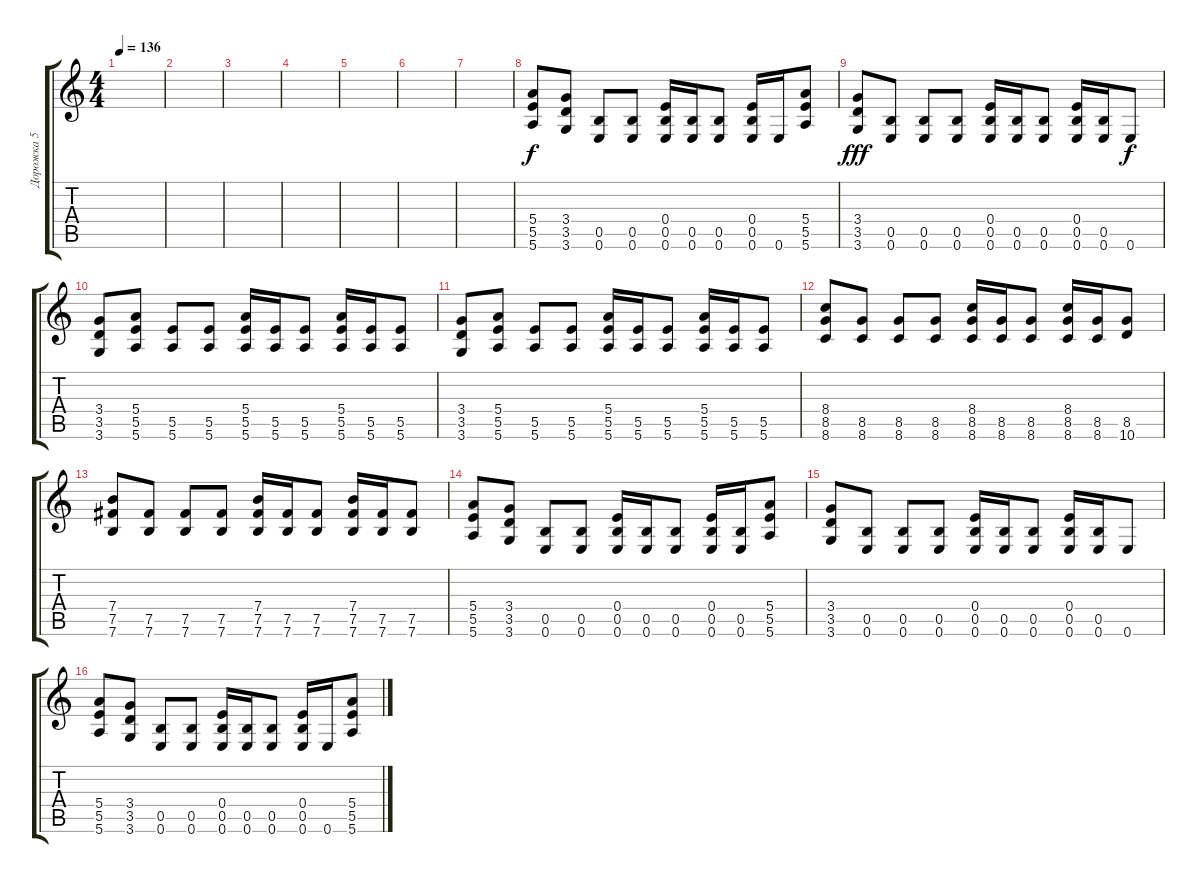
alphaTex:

\track ("Дорожка 5" "Дорожка 5") {instrument overdrivenguitar}
\staff {score tabs}
\tuning (E4 B3 G3 E3 B2 E2) {hide}
\ts (4 4)
\tempo 136
\clef g2
\ks c
|
|
|
|
|
|
|
(5.4 5.5 5.6).8 (3.4 3.5 3.6).8 (0.5 0.6).8 (0.5 0.6).8 (0.4 0.5 0.6).16 (0.5 0.6).16 (0.5 0.6).8 (0.4 0.5 0.6).16 0.6.16 (5.4 5.5 5.6).8 |
(3.4 3.5 3.6).8{dy fff} (0.5 0.6).8 (0.5 0.6).8 (0.5 0.6).8 (0.4 0.5 0.6).16 (0.5 0.6).16 (0.5 0.6).8 (0.4 0.5 0.6).16 (0.5 0.6).16 0.6.8{dy f} |
(3.4 3.5 3.6).8 (5.4 5.5 5.6).8 (5.5 5.6).8 (5.5 5.6).8 (5.4 5.5 5.6).16 (5.5 5.6).16 (5.5 5.6).8 (5.4 5.5 5.6).16 (5.5 5.6).16 (5.5 5.6).8 |
(3.4 3.5 3.6).8 (5.4 5.5 5.6).8 (5.5 5.6).8 (5.5 5.6).8 (5.4 5.5 5.6).16 (5.5 5.6).16 (5.5 5.6).8 (5.4 5.5 5.6).16 (5.5 5.6).16 (5.5 5.6).8 |
(8.4 8.5 8.6).8 (8.5 8.6).8 (8.5 8.6).8 (8.5 8.6).8 (8.4 8.5 8.6).16 (8.5 8.6).16 (8.5 8.6).8 (8.4 8.5 8.6).16 (8.5 8.6).16 (8.5 10.6).8 |
(7.4 7.5 7.6).8 (7.5 7.6).8 (7.5 7.6).8 (7.5 7.6).8 (7.4 7.5 7.6).16 (7.5 7.6).16 (7.5 7.6).8 (7.4 7.5 7.6).16 (7.5 7.6).16 (7.5 7.6).8 |
(5.4 5.5 5.6).8 (3.4 3.5 3.6).8 (0.5 0.6).8 (0.5 0.6).8 (0.4 0.5 0.6).16 (0.5 0.6).16 (0.5 0.6).8 (0.4 0.5 0.6).16 (0.5 0.6).16 (5.4 5.5 5.6).8 |
(3.4 3.5 3.6).8 (0.5 0.6).8 (0.5 0.6).8 (0.5 0.6).8 (0.4 0.5 0.6).16 (0.5 0.6).16 (0.5 0.6).8 (0.4 0.5 0.6).16 (0.5 0.6).16 0.6.8 |
(5.4 5.5 5.6).8 (3.4 3.5 3.6).8 (0.5 0.6).8 (0.5 0.6).8 (0.4 0.5 0.6).16 (0.5 0.6).16 (0.5 0.6).8 (0.4 0.5 0.6).16 0.6.16 (5.4 5.5 5.6).8
